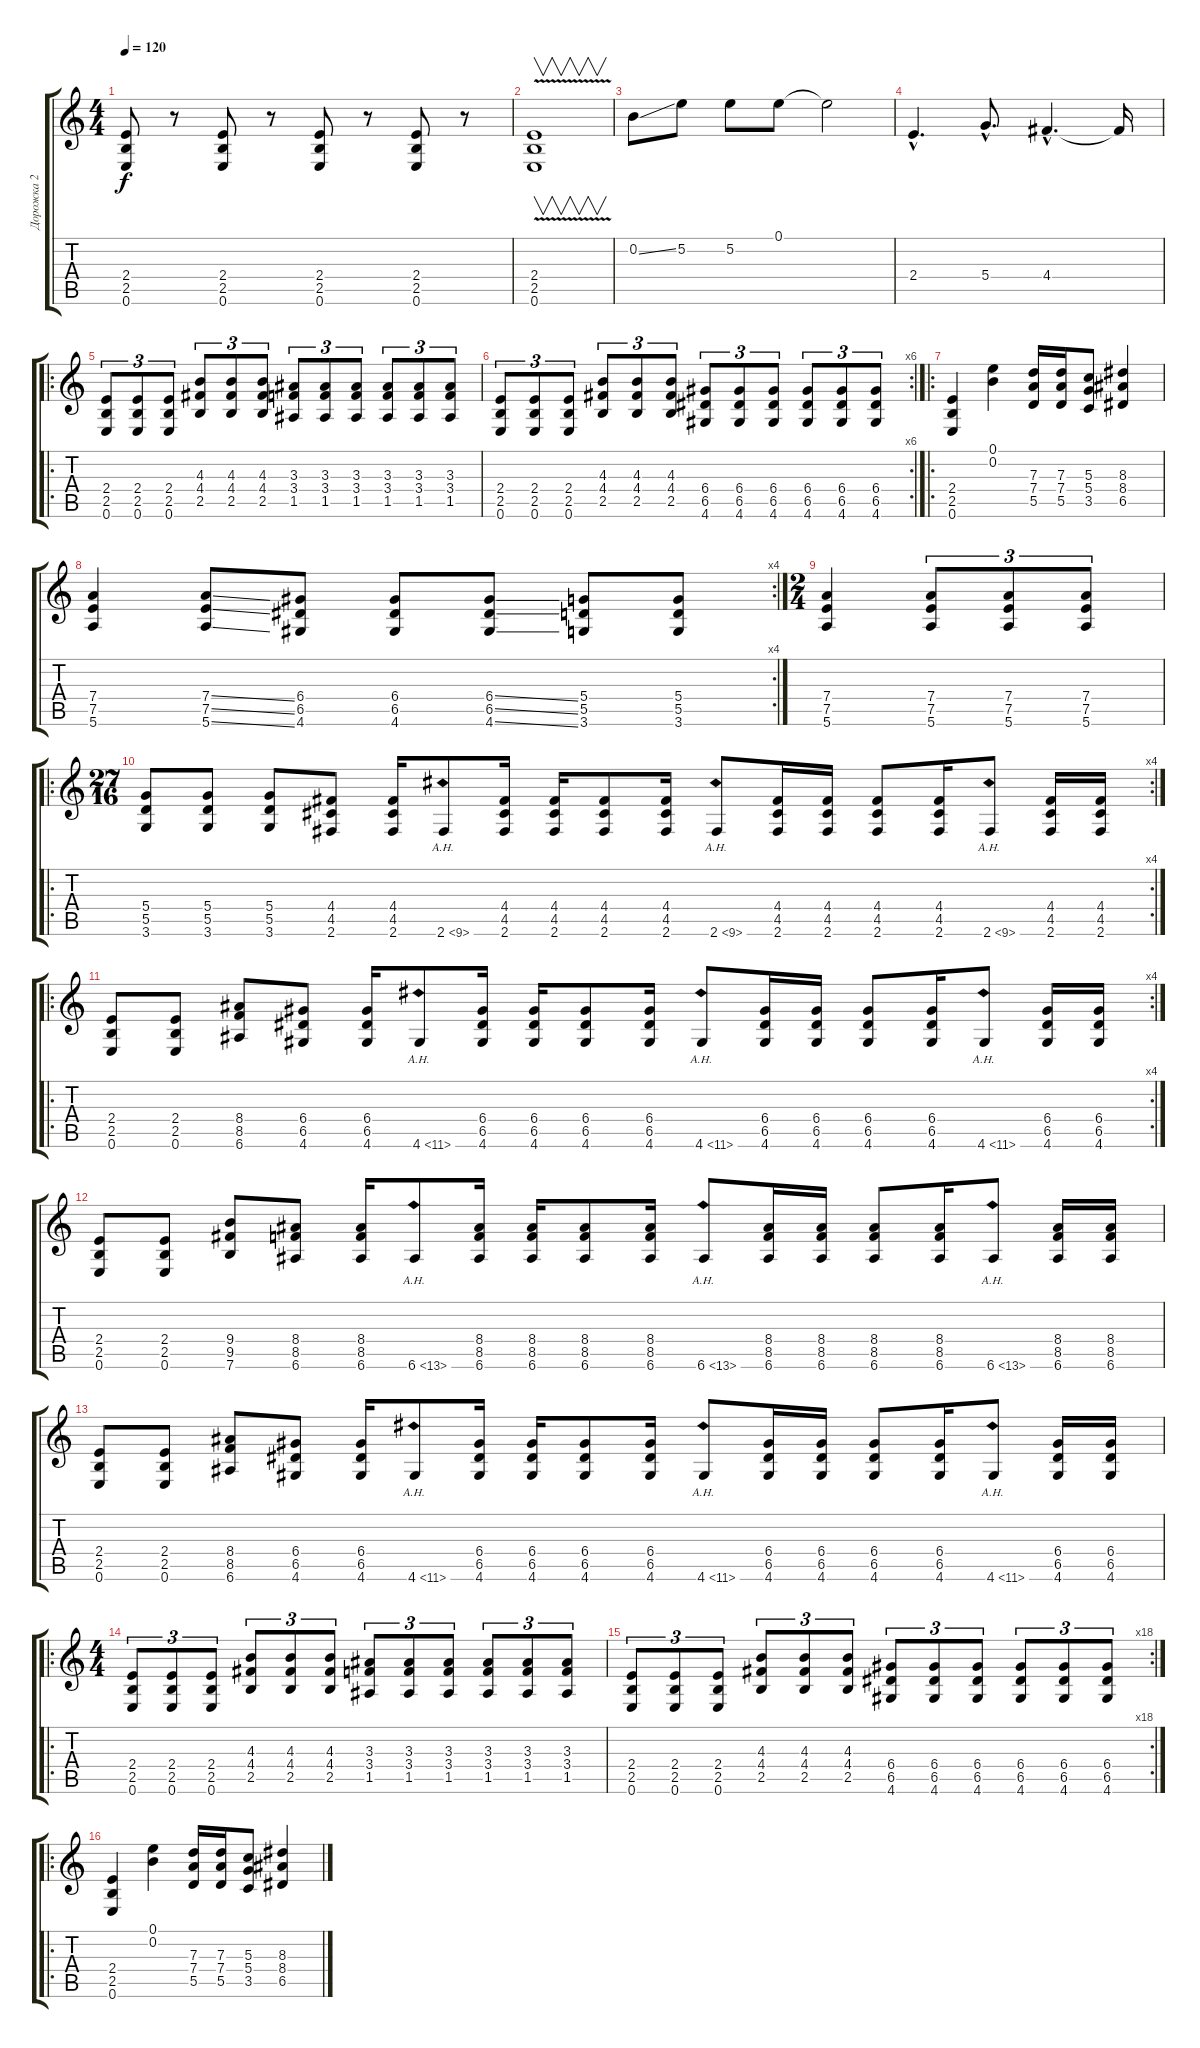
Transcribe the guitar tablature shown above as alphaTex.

\track ("Дорожка 2" "Дорожка 2") {instrument overdrivenguitar}
\staff {score tabs}
\tuning (E4 B3 G3 D3 A2 E2) {hide}
\ts (4 4)
\tempo 120
\clef g2
\ks c
(2.4 2.5 0.6).8{dy f instrument overdrivenguitar} r.8 (2.4 2.5 0.6).8 r.8 (2.4 2.5 0.6).8 r.8 (2.4 2.5 0.6).8 r.8 |
(2.4 2.5 0.6{v}).1{v} |
0.2{ss}.8 5.2.8 5.2.8 0.1.8 0.1{t}.2 |
2.4{hac}.4{d} 5.4{hac}.8{d} 4.4{hac}.4{d} 4.4{t}.16 |
\ro
(2.4 2.5 0.6).8{tu (3 2)} (2.4 2.5 0.6).8{tu (3 2)} (2.4 2.5 0.6).8{tu (3 2)} (4.3 4.4 2.5).8{tu (3 2)} (4.3 4.4 2.5).8{tu (3 2)} (4.3 4.4 2.5).8{tu (3 2)} (3.3 3.4 1.5).8{tu (3 2)} (3.3 3.4 1.5).8{tu (3 2)} (3.3 3.4 1.5).8{tu (3 2)} (3.3 3.4 1.5).8{tu (3 2)} (3.3 3.4 1.5).8{tu (3 2)} (3.3 3.4 1.5).8{tu (3 2)} |
\rc 6
(2.4 2.5 0.6).8{tu (3 2)} (2.4 2.5 0.6).8{tu (3 2)} (2.4 2.5 0.6).8{tu (3 2)} (4.3 4.4 2.5).8{tu (3 2)} (4.3 4.4 2.5).8{tu (3 2)} (4.3 4.4 2.5).8{tu (3 2)} (6.4 6.5 4.6).8{tu (3 2)} (6.4 6.5 4.6).8{tu (3 2)} (6.4 6.5 4.6).8{tu (3 2)} (6.4 6.5 4.6).8{tu (3 2)} (6.4 6.5 4.6).8{tu (3 2)} (6.4 6.5 4.6).8{tu (3 2)} |
\ro
(2.4 2.5 0.6).4 (0.1 0.2).4 (7.3 7.4 5.5).16 (7.3 7.4 5.5).16 (5.3 5.4 3.5).8 (8.3 8.4 6.5).4 |
\rc 4
(7.4 7.5 5.6).4 (7.4{ss} 7.5{ss} 5.6{ss}).8 (6.4 6.5 4.6).8 (6.4 6.5 4.6).8 (6.4{ss} 6.5{ss} 4.6{ss}).8 (5.4 5.5 3.6).8 (5.4 5.5 3.6).8 |
\ts (2 4)
(7.4 7.5 5.6).4 (7.4 7.5 5.6).8{tu (3 2)} (7.4 7.5 5.6).8{tu (3 2)} (7.4 7.5 5.6).8{tu (3 2)} |
\ro
\rc 4
\ts (27 16)
(5.4 5.5 3.6).8 (5.4 5.5 3.6).8 (5.4 5.5 3.6).8 (4.4 4.5 2.6).8 (4.4 4.5 2.6).16 2.6{ah 7}.8 (4.4 4.5 2.6).16 (4.4 4.5 2.6).16 (4.4 4.5 2.6).8 (4.4 4.5 2.6).16 2.6{ah 7}.8 (4.4 4.5 2.6).16 (4.4 4.5 2.6).16 (4.4 4.5 2.6).8 (4.4 4.5 2.6).16 2.6{ah 7}.8 (4.4 4.5 2.6).16 (4.4 4.5 2.6).16 |
\ro
\rc 4
(2.4 2.5 0.6).8 (2.4 2.5 0.6).8 (8.4 8.5 6.6).8 (6.4 6.5 4.6).8 (6.4 6.5 4.6).16 4.6{ah 7}.8 (6.4 6.5 4.6).16 (6.4 6.5 4.6).16 (6.4 6.5 4.6).8 (6.4 6.5 4.6).16 4.6{ah 7}.8 (6.4 6.5 4.6).16 (6.4 6.5 4.6).16 (6.4 6.5 4.6).8 (6.4 6.5 4.6).16 4.6{ah 7}.8 (6.4 6.5 4.6).16 (6.4 6.5 4.6).16 |
(2.4 2.5 0.6).8 (2.4 2.5 0.6).8 (9.4 9.5 7.6).8 (8.4 8.5 6.6).8 (8.4 8.5 6.6).16 6.6{ah 7}.8 (8.4 8.5 6.6).16 (8.4 8.5 6.6).16 (8.4 8.5 6.6).8 (8.4 8.5 6.6).16 6.6{ah 7}.8 (8.4 8.5 6.6).16 (8.4 8.5 6.6).16 (8.4 8.5 6.6).8 (8.4 8.5 6.6).16 6.6{ah 7}.8 (8.4 8.5 6.6).16 (8.4 8.5 6.6).16 |
(2.4 2.5 0.6).8 (2.4 2.5 0.6).8 (8.4 8.5 6.6).8 (6.4 6.5 4.6).8 (6.4 6.5 4.6).16 4.6{ah 7}.8 (6.4 6.5 4.6).16 (6.4 6.5 4.6).16 (6.4 6.5 4.6).8 (6.4 6.5 4.6).16 4.6{ah 7}.8 (6.4 6.5 4.6).16 (6.4 6.5 4.6).16 (6.4 6.5 4.6).8 (6.4 6.5 4.6).16 4.6{ah 7}.8 (6.4 6.5 4.6).16 (6.4 6.5 4.6).16 |
\ro
\ts (4 4)
(2.4 2.5 0.6).8{tu (3 2)} (2.4 2.5 0.6).8{tu (3 2)} (2.4 2.5 0.6).8{tu (3 2)} (4.3 4.4 2.5).8{tu (3 2)} (4.3 4.4 2.5).8{tu (3 2)} (4.3 4.4 2.5).8{tu (3 2)} (3.3 3.4 1.5).8{tu (3 2)} (3.3 3.4 1.5).8{tu (3 2)} (3.3 3.4 1.5).8{tu (3 2)} (3.3 3.4 1.5).8{tu (3 2)} (3.3 3.4 1.5).8{tu (3 2)} (3.3 3.4 1.5).8{tu (3 2)} |
\rc 18
(2.4 2.5 0.6).8{tu (3 2)} (2.4 2.5 0.6).8{tu (3 2)} (2.4 2.5 0.6).8{tu (3 2)} (4.3 4.4 2.5).8{tu (3 2)} (4.3 4.4 2.5).8{tu (3 2)} (4.3 4.4 2.5).8{tu (3 2)} (6.4 6.5 4.6).8{tu (3 2)} (6.4 6.5 4.6).8{tu (3 2)} (6.4 6.5 4.6).8{tu (3 2)} (6.4 6.5 4.6).8{tu (3 2)} (6.4 6.5 4.6).8{tu (3 2)} (6.4 6.5 4.6).8{tu (3 2)} |
\ro
(2.4 2.5 0.6).4 (0.1 0.2).4 (7.3 7.4 5.5).16 (7.3 7.4 5.5).16 (5.3 5.4 3.5).8 (8.3 8.4 6.5).4
